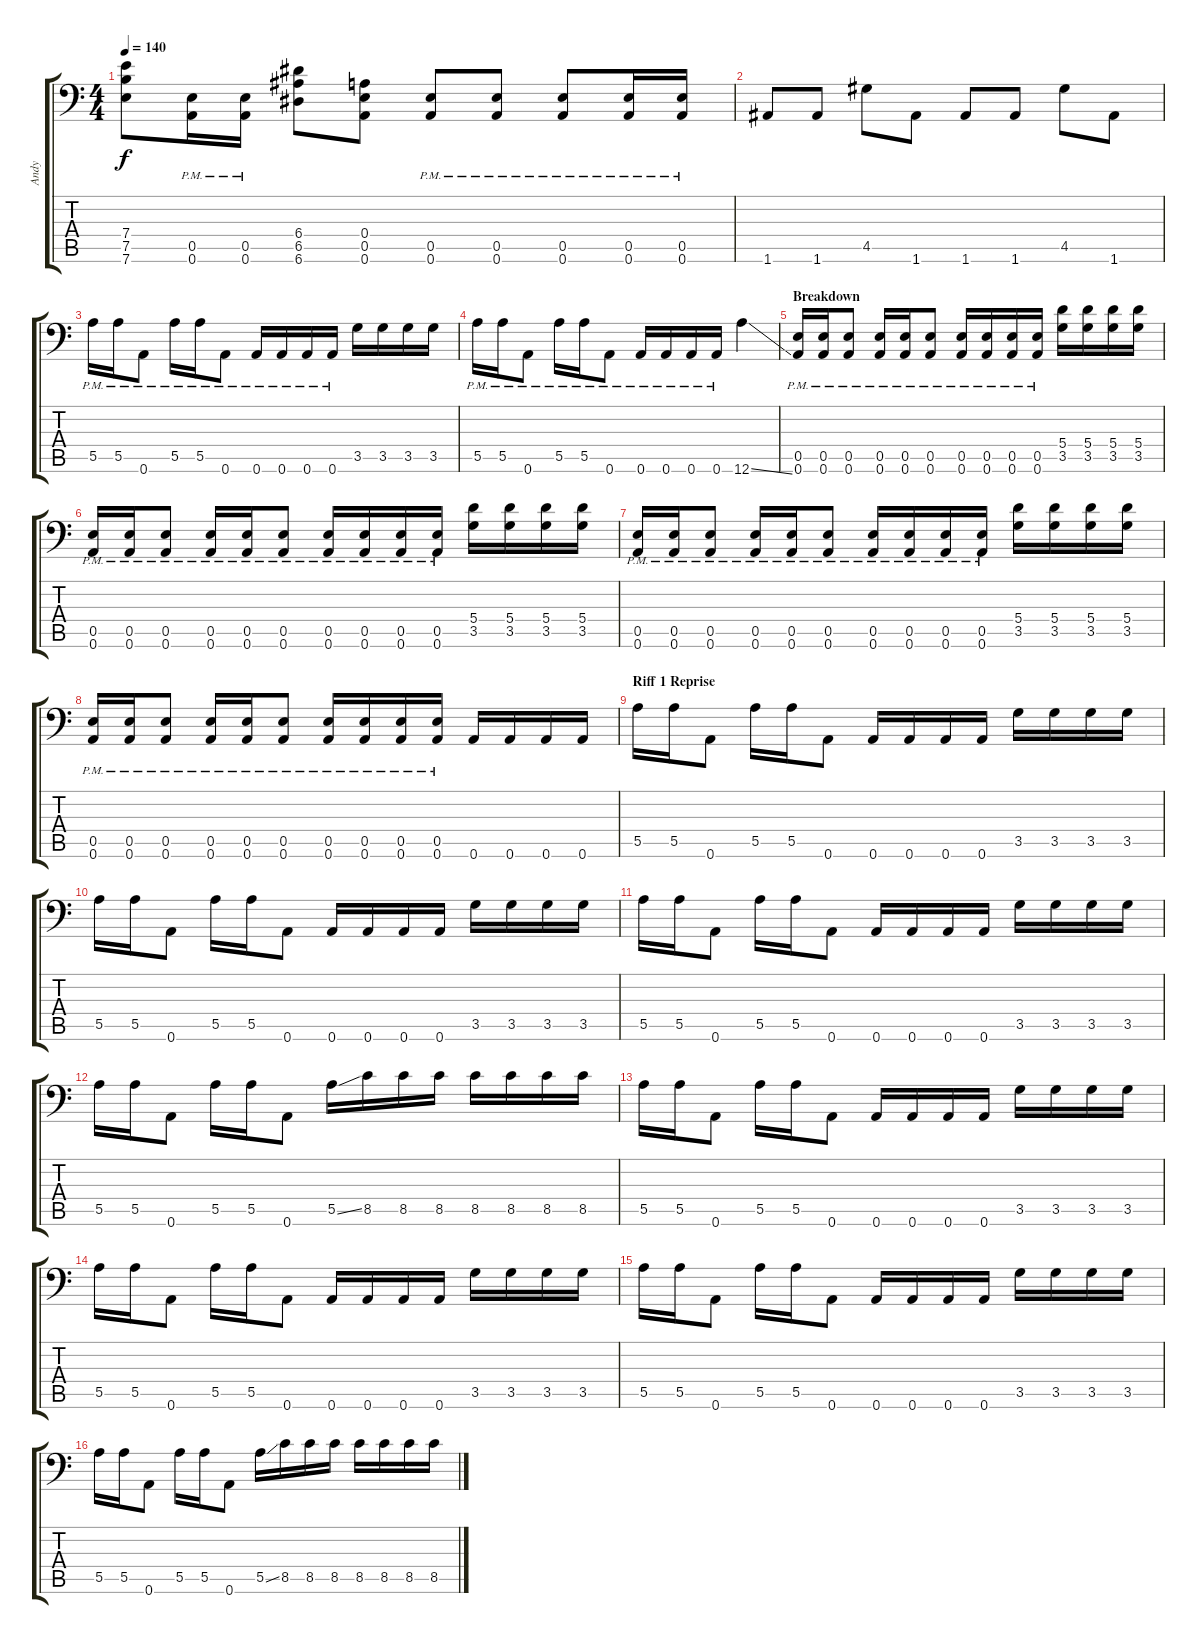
\track ("Andy" "Andy") {instrument distortionguitar}
\staff {score tabs}
\tuning (B3 Gb3 D3 A2 E2 A1) {hide}
\ts (4 4)
\tempo 140
\clef f4
\ks c
(7.4 7.5 7.6).8{dy f} (0.5{pm} 0.6{pm}).16 (0.5{pm} 0.6{pm}).16 (6.4 6.5 6.6).8 (0.4 0.5 0.6).8 (0.5{pm} 0.6{pm}).8 (0.5{pm} 0.6{pm}).8 (0.5{pm} 0.6{pm}).8 (0.5{pm} 0.6{pm}).16 (0.5{pm} 0.6{pm}).16 |
1.6.8 1.6.8 4.5.8 1.6.8 1.6.8 1.6.8 4.5.8 1.6.8 |
\section ("" "")
5.5{pm}.16 5.5{pm}.16 0.6{pm}.8 5.5{pm}.16 5.5{pm}.16 0.6{pm}.8 0.6{pm}.16 0.6{pm}.16 0.6{pm}.16 0.6{pm}.16 3.5.16 3.5.16 3.5.16 3.5.16 |
5.5{pm}.16 5.5{pm}.16 0.6{pm}.8 5.5{pm}.16 5.5{pm}.16 0.6{pm}.8 0.6{pm}.16 0.6{pm}.16 0.6{pm}.16 0.6{pm}.16 12.6{ss}.4 |
\section ("" "Breakdown")
(0.5{pm} 0.6{pm}).16 (0.5{pm} 0.6{pm}).16 (0.5{pm} 0.6{pm}).8 (0.5{pm} 0.6{pm}).16 (0.5{pm} 0.6{pm}).16 (0.5{pm} 0.6{pm}).8 (0.5{pm} 0.6{pm}).16 (0.5{pm} 0.6{pm}).16 (0.5{pm} 0.6{pm}).16 (0.5{pm} 0.6{pm}).16 (5.4 3.5).16 (5.4 3.5).16 (5.4 3.5).16 (5.4 3.5).16 |
(0.5{pm} 0.6{pm}).16 (0.5{pm} 0.6{pm}).16 (0.5{pm} 0.6{pm}).8 (0.5{pm} 0.6{pm}).16 (0.5{pm} 0.6{pm}).16 (0.5{pm} 0.6{pm}).8 (0.5{pm} 0.6{pm}).16 (0.5{pm} 0.6{pm}).16 (0.5{pm} 0.6{pm}).16 (0.5{pm} 0.6{pm}).16 (5.4 3.5).16 (5.4 3.5).16 (5.4 3.5).16 (5.4 3.5).16 |
(0.5{pm} 0.6{pm}).16 (0.5{pm} 0.6{pm}).16 (0.5{pm} 0.6{pm}).8 (0.5{pm} 0.6{pm}).16 (0.5{pm} 0.6{pm}).16 (0.5{pm} 0.6{pm}).8 (0.5{pm} 0.6{pm}).16 (0.5{pm} 0.6{pm}).16 (0.5{pm} 0.6{pm}).16 (0.5{pm} 0.6{pm}).16 (5.4 3.5).16 (5.4 3.5).16 (5.4 3.5).16 (5.4 3.5).16 |
(0.5{pm} 0.6{pm}).16 (0.5{pm} 0.6{pm}).16 (0.5{pm} 0.6{pm}).8 (0.5{pm} 0.6{pm}).16 (0.5{pm} 0.6{pm}).16 (0.5{pm} 0.6{pm}).8 (0.5{pm} 0.6{pm}).16 (0.5{pm} 0.6{pm}).16 (0.5{pm} 0.6{pm}).16 (0.5{pm} 0.6{pm}).16 0.6.16 0.6.16 0.6.16 0.6.16 |
\section ("" "Riff 1 Reprise")
5.5.16 5.5.16 0.6.8 5.5.16 5.5.16 0.6.8 0.6.16 0.6.16 0.6.16 0.6.16 3.5.16 3.5.16 3.5.16 3.5.16 |
5.5.16 5.5.16 0.6.8 5.5.16 5.5.16 0.6.8 0.6.16 0.6.16 0.6.16 0.6.16 3.5.16 3.5.16 3.5.16 3.5.16 |
5.5.16 5.5.16 0.6.8 5.5.16 5.5.16 0.6.8 0.6.16 0.6.16 0.6.16 0.6.16 3.5.16 3.5.16 3.5.16 3.5.16 |
5.5.16 5.5.16 0.6.8 5.5.16 5.5.16 0.6.8 5.5{ss}.16 8.5.16 8.5.16 8.5.16 8.5.16 8.5.16 8.5.16 8.5.16 |
5.5.16 5.5.16 0.6.8 5.5.16 5.5.16 0.6.8 0.6.16 0.6.16 0.6.16 0.6.16 3.5.16 3.5.16 3.5.16 3.5.16 |
5.5.16 5.5.16 0.6.8 5.5.16 5.5.16 0.6.8 0.6.16 0.6.16 0.6.16 0.6.16 3.5.16 3.5.16 3.5.16 3.5.16 |
5.5.16 5.5.16 0.6.8 5.5.16 5.5.16 0.6.8 0.6.16 0.6.16 0.6.16 0.6.16 3.5.16 3.5.16 3.5.16 3.5.16 |
5.5.16 5.5.16 0.6.8 5.5.16 5.5.16 0.6.8 5.5{ss}.16 8.5.16 8.5.16 8.5.16 8.5.16 8.5.16 8.5.16 8.5.16
